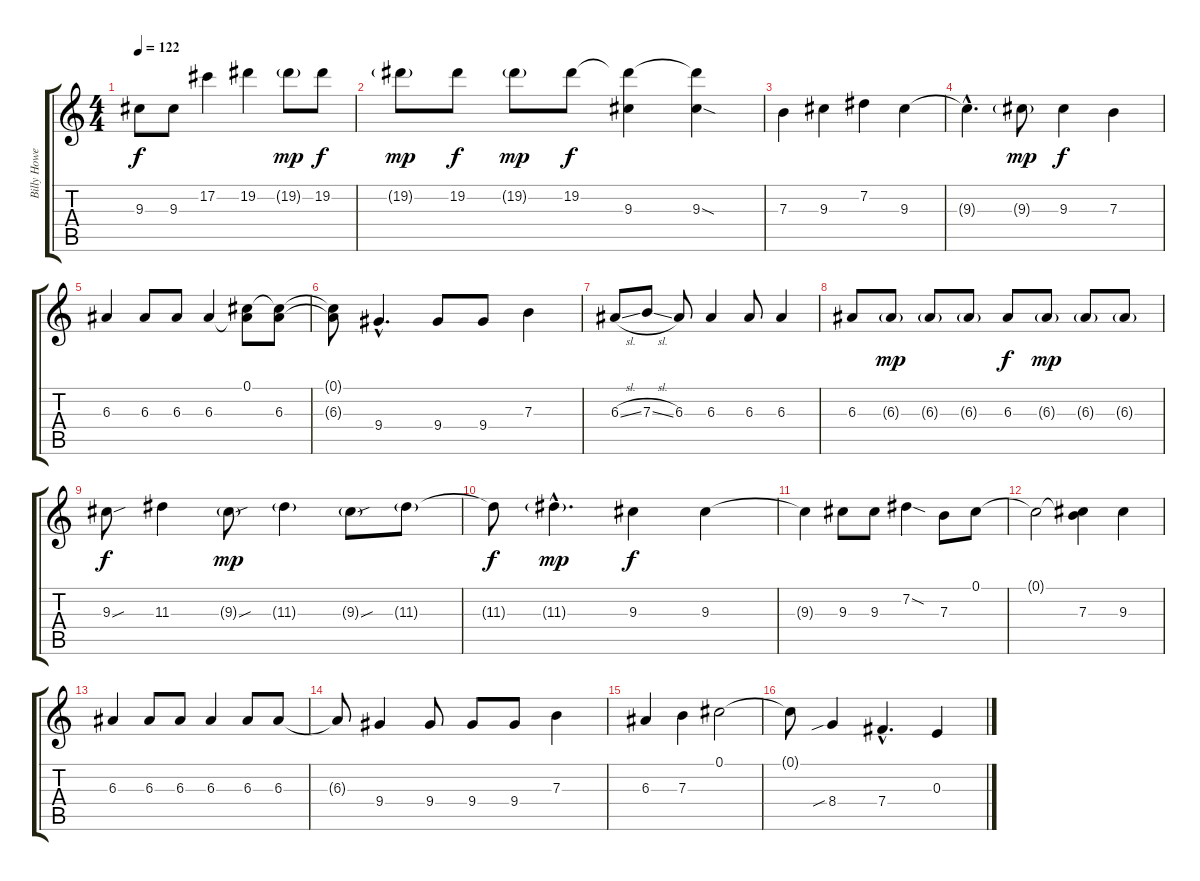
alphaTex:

\track ("Billy Howerdell" "Billy Howe") {instrument acousticguitarnylon}
\staff {score tabs}
\tuning (Db4 Ab3 E3 B2 Gb2 Db2) {hide}
\ts (4 4)
\tempo 122
\clef g2
\ks c
9.3.8{dy f} 9.3.8 17.2.4 19.2.4 19.2{g}.8{dy mp} 19.2.8{dy f} |
19.2{g}.8{dy mp} 19.2.8{dy f} 19.2{g}.8{dy mp} 19.2.8{dy f} (19.2{t} 9.3).4 (19.2{t} 9.3{sod}).4 |
7.3.4 9.3.4 7.2.4 9.3.4 |
9.3{hac t}.4{d} 9.3{g}.8{dy mp} 9.3.4{dy f} 7.3.4 |
6.3.4 6.3.8 6.3.8 6.3.4 (0.1 6.3{t}).8 (0.1{t} 6.3).8 |
(0.1{t} 6.3{t}).8 9.4{hac}.4{d} 9.4.8 9.4.8 7.3.4 |
6.3{sl}.8 7.3{sl}.8 6.3.8 6.3.4 6.3.8 6.3.4 |
6.3.8 6.3{g}.8{dy mp} 6.3{g}.8 6.3{g}.8 6.3.8{dy f} 6.3{g}.8{dy mp} 6.3{g}.8 6.3{g}.8 |
9.3{sou}.8{dy f} 11.3.4 9.3{sou g}.8{dy mp} 11.3{g}.4 9.3{sou g}.8 11.3{g}.8 |
11.3{t}.8{dy f} 11.3{g hac}.4{d dy mp} 9.3.4{dy f} 9.3.4 |
9.3{t}.4 9.3.8 9.3.8 7.2{sod}.4 7.3.8 0.1.8 |
0.1{t}.2 (0.1{t} 7.3).4 9.3.4 |
6.3.4 6.3.8 6.3.8 6.3.4 6.3.8 6.3.8 |
6.3{t}.8 9.4.4 9.4.8 9.4.8 9.4.8 7.3.4 |
6.3.4{volume 8} 7.3.4 0.1.2 |
0.1{t}.8 8.4{sib}.4 7.4{hac}.4{d} 0.3.4
